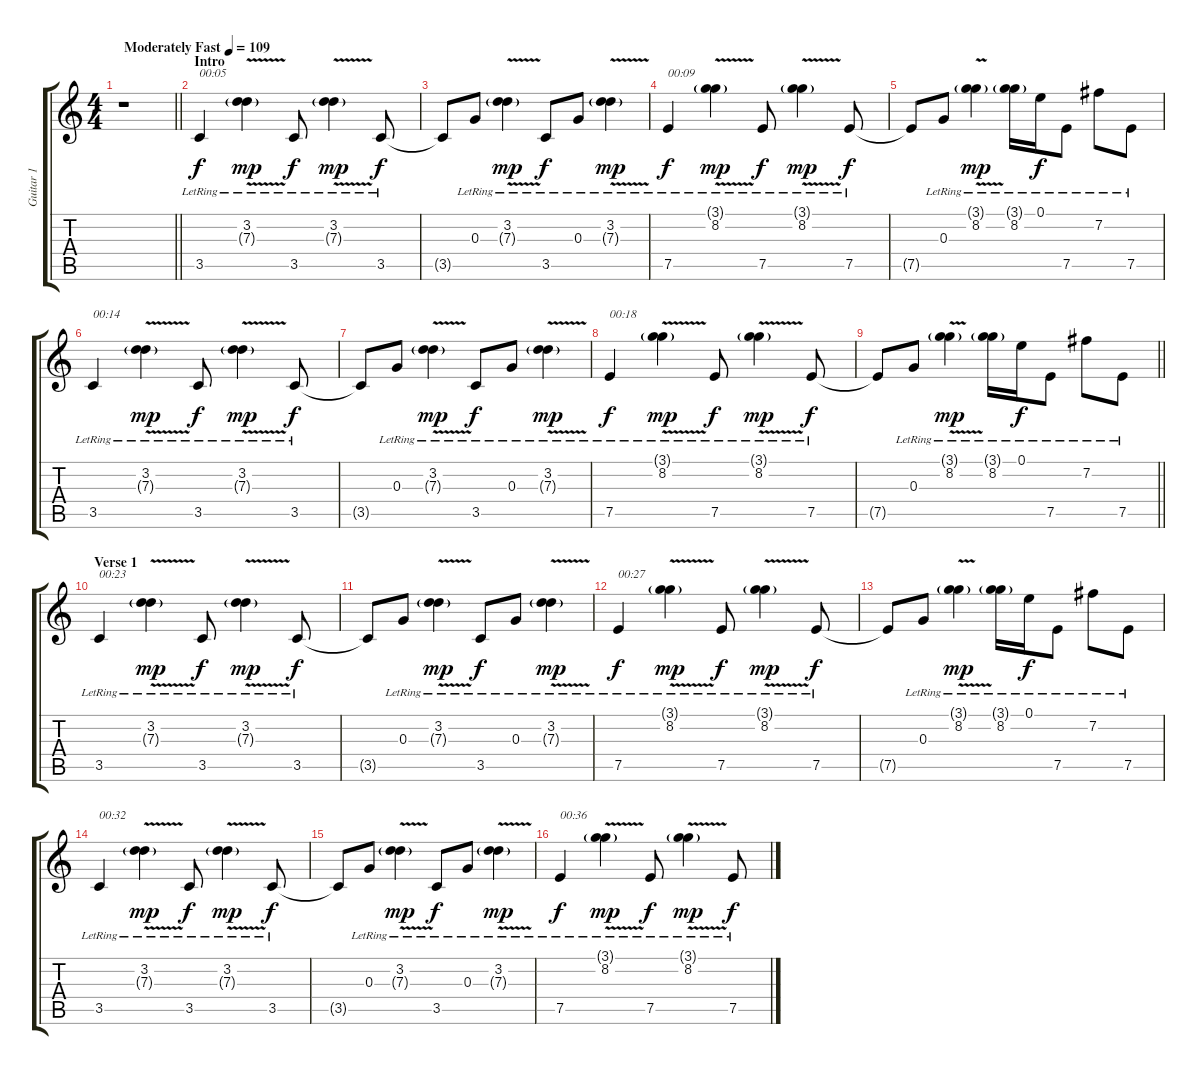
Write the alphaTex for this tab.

\track ("Guitar 1" "Guitar 1") {instrument acousticguitarsteel}
\staff {score tabs}
\tuning (E4 B3 G3 D3 A2 E2) {hide}
\ts (4 4)
\tempo (109 "Moderately Fast")
\clef g2
\barLineRight lightlight
\ks c
r.1{dy f instrument acousticguitarsteel} |
\section ("" "Intro")
3.5{lr}.4{txt "00:05"} (3.2{v lr} 7.3{g lr}).4{dy mp} 3.5{lr}.8{dy f} (3.2{v lr} 7.3{g lr}).4{dy mp} 3.5{lr}.8{dy f} |
3.5{t}.8 0.3{lr}.8 (3.2{v lr} 7.3{g lr}).4{dy mp} 3.5{lr}.8{dy f} 0.3{lr}.8 (3.2{v lr} 7.3{g lr}).4{dy mp} |
7.5{lr}.4{txt "00:09" dy f} (3.1{v g lr} 8.2{lr}).4{dy mp} 7.5{lr}.8{dy f} (3.1{v g lr} 8.2{lr}).4{dy mp} 7.5{lr}.8{dy f} |
7.5{t}.8 0.3{lr}.8 (3.1{g lr} 8.2{v lr}).4{dy mp} (3.1{g lr} 8.2{lr}).16 0.1{lr}.16{dy f} 7.5{lr}.8 7.2{lr}.8 7.5{lr}.8 |
3.5{lr}.4{txt "00:14"} (3.2{v lr} 7.3{g lr}).4{dy mp} 3.5{lr}.8{dy f} (3.2{v lr} 7.3{g lr}).4{dy mp} 3.5{lr}.8{dy f} |
3.5{t}.8 0.3{lr}.8 (3.2{v lr} 7.3{g lr}).4{dy mp} 3.5{lr}.8{dy f} 0.3{lr}.8 (3.2{v lr} 7.3{g lr}).4{dy mp} |
7.5{lr}.4{txt "00:18" dy f} (3.1{v g lr} 8.2{lr}).4{dy mp} 7.5{lr}.8{dy f} (3.1{v g lr} 8.2{lr}).4{dy mp} 7.5{lr}.8{dy f} |
\barLineRight lightlight
7.5{t}.8 0.3{lr}.8 (3.1{g lr} 8.2{v lr}).4{dy mp} (3.1{g lr} 8.2{lr}).16 0.1{lr}.16{dy f} 7.5{lr}.8 7.2{lr}.8 7.5{lr}.8 |
\section ("" "Verse 1")
3.5{lr}.4{txt "00:23"} (3.2{v lr} 7.3{g lr}).4{dy mp} 3.5{lr}.8{dy f} (3.2{v lr} 7.3{g lr}).4{dy mp} 3.5{lr}.8{dy f} |
3.5{t}.8 0.3{lr}.8 (3.2{v lr} 7.3{g lr}).4{dy mp} 3.5{lr}.8{dy f} 0.3{lr}.8 (3.2{v lr} 7.3{g lr}).4{dy mp} |
7.5{lr}.4{txt "00:27" dy f} (3.1{v g lr} 8.2{lr}).4{dy mp} 7.5{lr}.8{dy f} (3.1{v g lr} 8.2{lr}).4{dy mp} 7.5{lr}.8{dy f} |
7.5{t}.8 0.3{lr}.8 (3.1{g lr} 8.2{v lr}).4{dy mp} (3.1{g lr} 8.2{lr}).16 0.1{lr}.16{dy f} 7.5{lr}.8 7.2{lr}.8 7.5{lr}.8 |
3.5{lr}.4{txt "00:32"} (3.2{v lr} 7.3{g lr}).4{dy mp} 3.5{lr}.8{dy f} (3.2{v lr} 7.3{g lr}).4{dy mp} 3.5{lr}.8{dy f} |
3.5{t}.8 0.3{lr}.8 (3.2{v lr} 7.3{g lr}).4{dy mp} 3.5{lr}.8{dy f} 0.3{lr}.8 (3.2{v lr} 7.3{g lr}).4{dy mp} |
7.5{lr}.4{txt "00:36" dy f} (3.1{v g lr} 8.2{lr}).4{dy mp} 7.5{lr}.8{dy f} (3.1{v g lr} 8.2{lr}).4{dy mp} 7.5{lr}.8{dy f}
